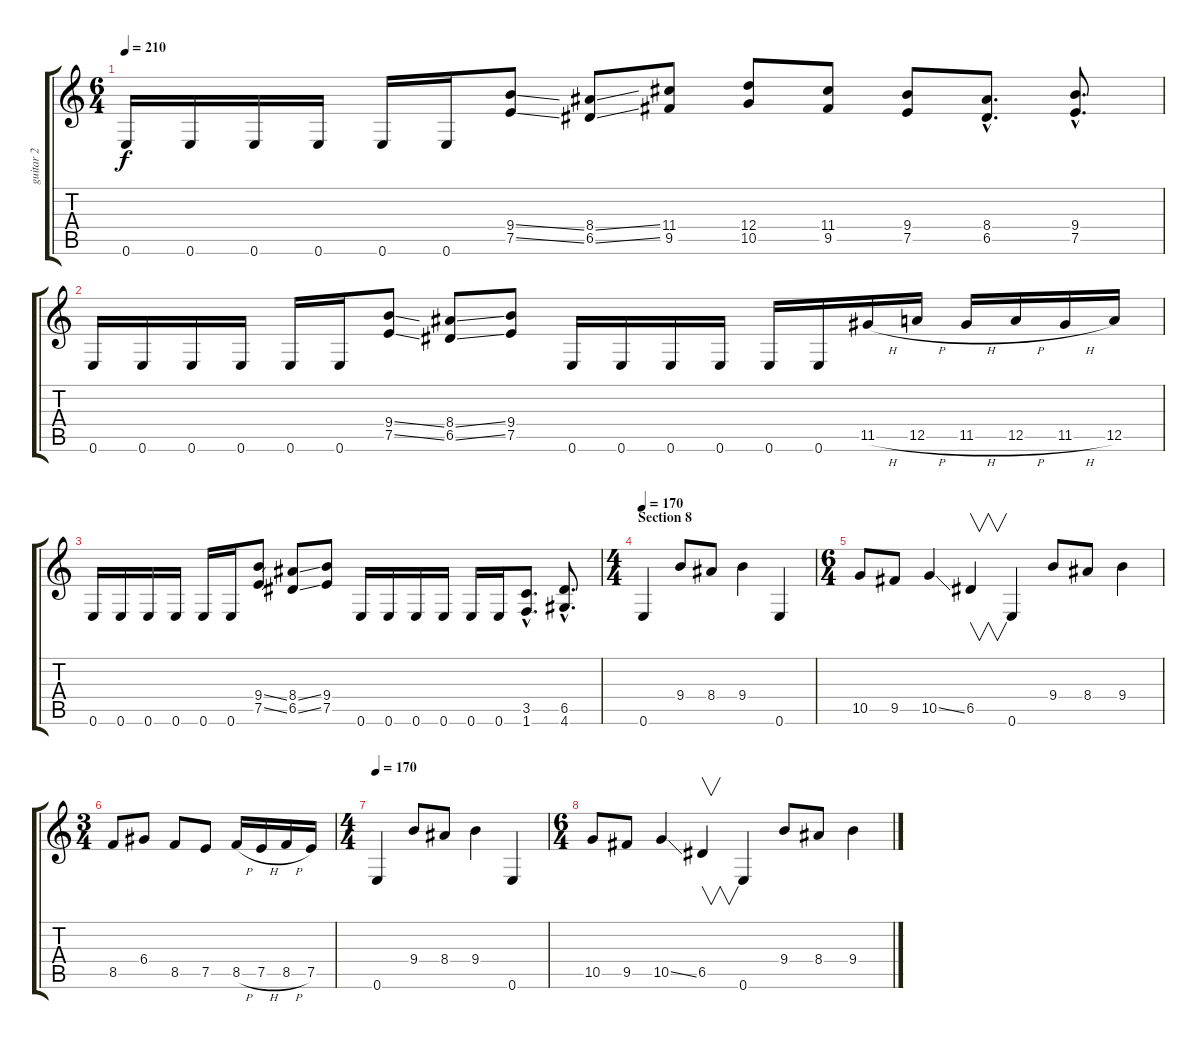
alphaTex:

\track ("guitar 2" "guitar 2") {instrument distortionguitar}
\staff {score tabs}
\tuning (E4 B3 G3 D3 A2 E2) {hide}
\ts (6 4)
\tempo 210
\clef g2
\ks c
0.6.16{dy f} 0.6.16 0.6.16 0.6.16 0.6.16 0.6.16 (9.4{ss} 7.5{ss}).8 (8.4{ss} 6.5{ss}).8 (11.4 9.5).8 (12.4 10.5).8 (11.4 9.5).8 (9.4 7.5).8 (8.4{hac} 6.5{hac}).8{d} (9.4{hac} 7.5{hac}).8{d} |
0.6.16 0.6.16 0.6.16 0.6.16 0.6.16 0.6.16 (9.4{ss} 7.5{ss}).8 (8.4{ss} 6.5{ss}).8 (9.4 7.5).8 0.6.16 0.6.16 0.6.16 0.6.16 0.6.16 0.6.16 11.5{h}.16 12.5{h}.16 11.5{h}.16 12.5{h}.16 11.5{h}.16 12.5.16 |
0.6.16 0.6.16 0.6.16 0.6.16 0.6.16 0.6.16 (9.4{ss} 7.5{ss}).8 (8.4{ss} 6.5{ss}).8 (9.4 7.5).8 0.6.16 0.6.16 0.6.16 0.6.16 0.6.16 0.6.16 (3.5{hac} 1.6{hac}).8{d} (6.5{hac} 4.6{hac}).8{d} |
\ts (4 4)
\section ("" "Section 8")
\tempo 170
0.6.4 9.4.8 8.4.8 9.4.4 0.6.4 |
\ts (6 4)
10.5.8 9.5.8 10.5{ss}.4 6.5.4{v} 0.6.4 9.4.8 8.4.8 9.4.4 |
\ts (3 4)
8.5.8 6.4.8 8.5.8 7.5.8 8.5{h}.16 7.5{h}.16 8.5{h}.16 7.5.16 |
\ts (4 4)
\tempo 170
0.6.4 9.4.8 8.4.8 9.4.4 0.6.4 |
\ts (6 4)
10.5.8 9.5.8 10.5{ss}.4 6.5.4{v} 0.6.4 9.4.8 8.4.8 9.4.4
